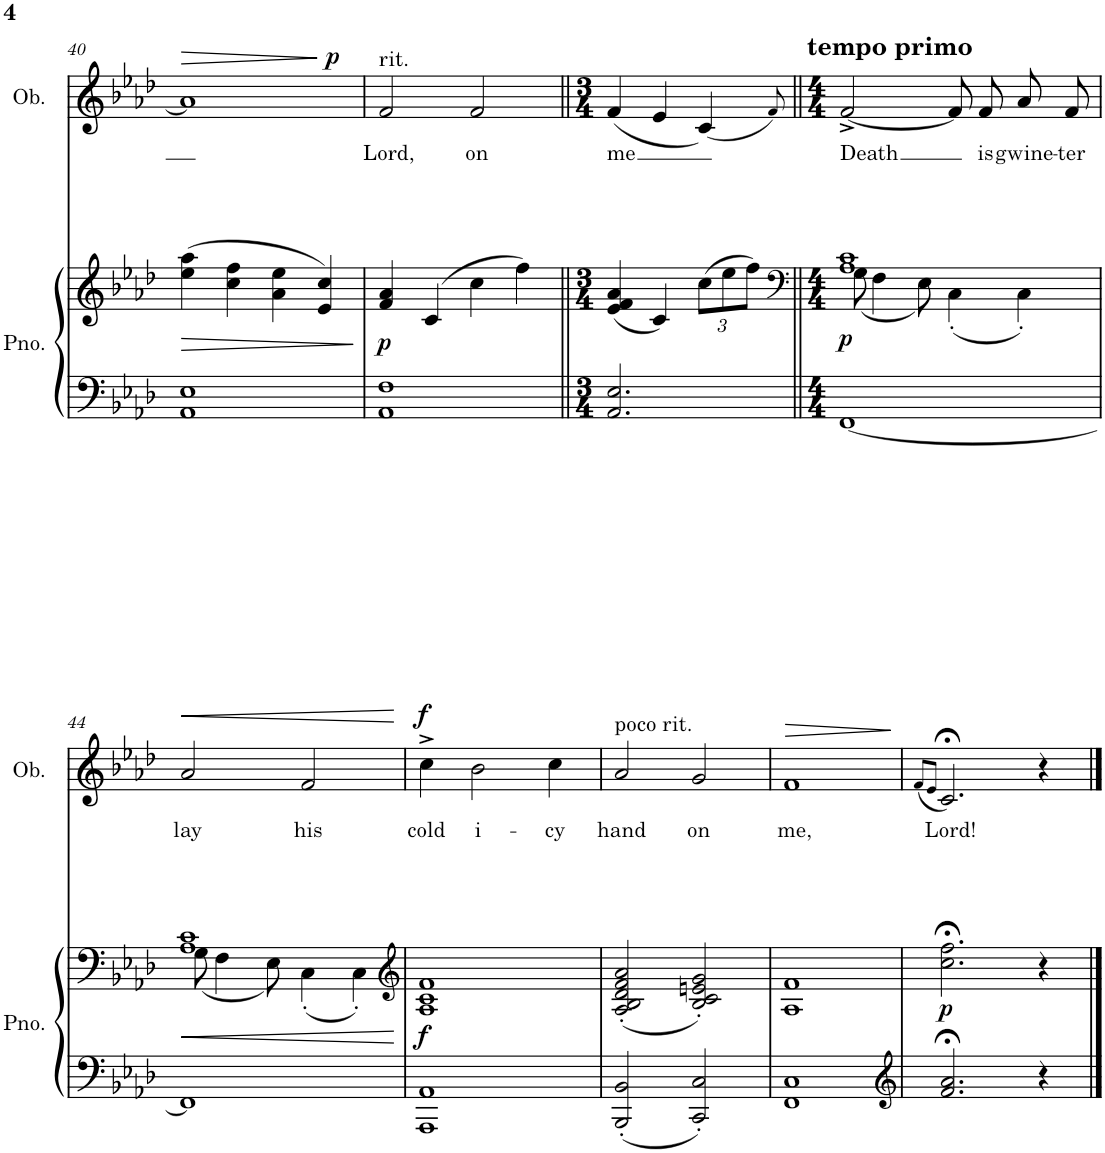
**kern	**kern	**dynam	**kern	**text	**dynam
*part2	*part2	*part2	*part1	*part1	*part1
*staff3	*staff2	*staff2/3	*staff1	*staff1	*staff1
*I"Piano	*	*	*I"Oboe	*	*
*I'Pno.	*	*	*I'Ob.	*	*
!!LO:PB:g=z
*clefF4	*clefG2	*	*clefG2	*	*
*k[b-e-a-d-]	*k[b-e-a-d-]	*	*k[b-e-a-d-]	*	*
*M4/4	*M4/4	*	*M4/4	*	*
=40	=40	=40	=40	=40	=40
!	!	!LO:HP:b	!	!	!LO:HP:b
1AA- 1E-	(4ee-\ 4aa-\	>	1a-]	.	>
.	4cc\ 4ff\	.	.	.	.
.	4a-\ 4ee-\	.	.	.	.
.	4e-/ 4cc/)	.	.	.	.
.	.	]	.	.	]
=41	=41	=41	=41	=41	=41
!	!	!	!LO:TX:a:t=rit.	!	!
!	!	!LO:DY:b	!	!LO:LY:b	!LO:DY:a
1AA- 1F	4f/ 4a-/	p	2f/	Lord,	p
.	(4c/	.	.	.	.
!	!	!	!	!LO:LY:b	!
.	4cc\	.	2f/	on	.
.	4ff\)	.	.	.	.
=42||	=42||	=42||	=42||	=42||	=42||
*M3/4	*M3/4	*	*M3/4	*	*
!	!	!	!	!LO:LY:b	!
2.AA-/ 2.E-/	(4e-/ 4f/ 4a-/	.	(4f/	me	.
.	4c/)	.	4e-/	.	.
*	*Xbrackettup	*	*	*	*
.	(12cc\L	.	(4c/)	.	.
.	12ee-\	.	.	.	.
.	12ff\J)	.	.	.	.
.	.	.	8qf/)	.	.
=43||	=43||	=43||	=43||	=43||	=43||
*	*clefF4	*	*	*	*
*M4/4	*M4/4	*	*M4/4	*	*
*	*^	*	*	*	*
!	!	!	!	!LO:TX:a:B:t=tempo primo	!	!
!	!	!	!LO:DY:b	!	!LO:LY:b	!
[1FF	1A- 1c	(8G\	p	[2f^/	Death	.
.	.	4F\	.	.	.	.
.	.	8E-\)	.	.	.	.
.	.	(4C'\	.	8f/]	.	.
!	!	!	!	!	!LO:LY:b	!
.	.	.	.	8f/	is	.
!	!	!	!	!	!LO:LY:b	!
.	.	4C'\)	.	8a-/	gwine-	.
!	!	!	!	!	!LO:LY:b	!
.	.	.	.	8f/	-ter	.
!!LO:LB:g=z
=44	=44	=44	=44	=44	=44	=44
!	!	!	!LO:HP:b	!	!LO:LY:b	!LO:HP:b
1FF]	1A- 1c	(8G\	<	2a-/	lay	<
.	.	4F\	.	.	.	.
.	.	8E-\)	.	.	.	.
!	!	!	!	!	!LO:LY:b	!
.	.	(4C'\	.	2f/	his	.
.	.	4C'\)	.	.	.	.
*	*v	*v	*	*	*	*
.	.	[	.	.	[
=45	=45	=45	=45	=45	=45
*	*clefG2	*	*	*	*
!	!	!LO:DY:b	!	!LO:LY:b	!LO:DY:a
1AAA- 1AA-	1A- 1c 1f	f	4cc^\	cold	f
!	!	!	!	!LO:LY:b	!
.	.	.	2b-\	i-	.
!	!	!	!	!LO:LY:b	!
.	.	.	4cc\	-cy	.
=46	=46	=46	=46	=46	=46
!	!	!	!LO:TX:a:t=poco rit.	!	!
!	!	!	!	!LO:LY:b	!
2BBB-/' 2BB-/'	(2A-/' 2B-/' 2d-/' 2f/' 2a-/'	.	2a-/	hand	.
!	!	!	!	!LO:LY:b	!
2CC/' 2C/'	2B-/' 2c/' 2en/' 2g/')	.	2g/	on	.
=47	=47	=47	=47	=47	=47
!	!	!	!	!LO:LY:b	!LO:HP:b
1FF 1C	1A- 1f	.	1f	me,	>
.	.	.	.	.	]
=48	=48	=48	=48	=48	=48
*clefG2	*	*	*	*	*
.	.	.	(8qf/L	.	.
.	.	.	8qe-/J)	.	.
!	!	!LO:DY:b	!	!LO:LY:b	!
2.f/;< 2.a-/;<	2.cc\;< 2.ff\;<	p	2.c;</	Lord!	.
4r	4r	.	4r	.	.
==	==	==	==	==	==
*-	*-	*-	*-	*-	*-
